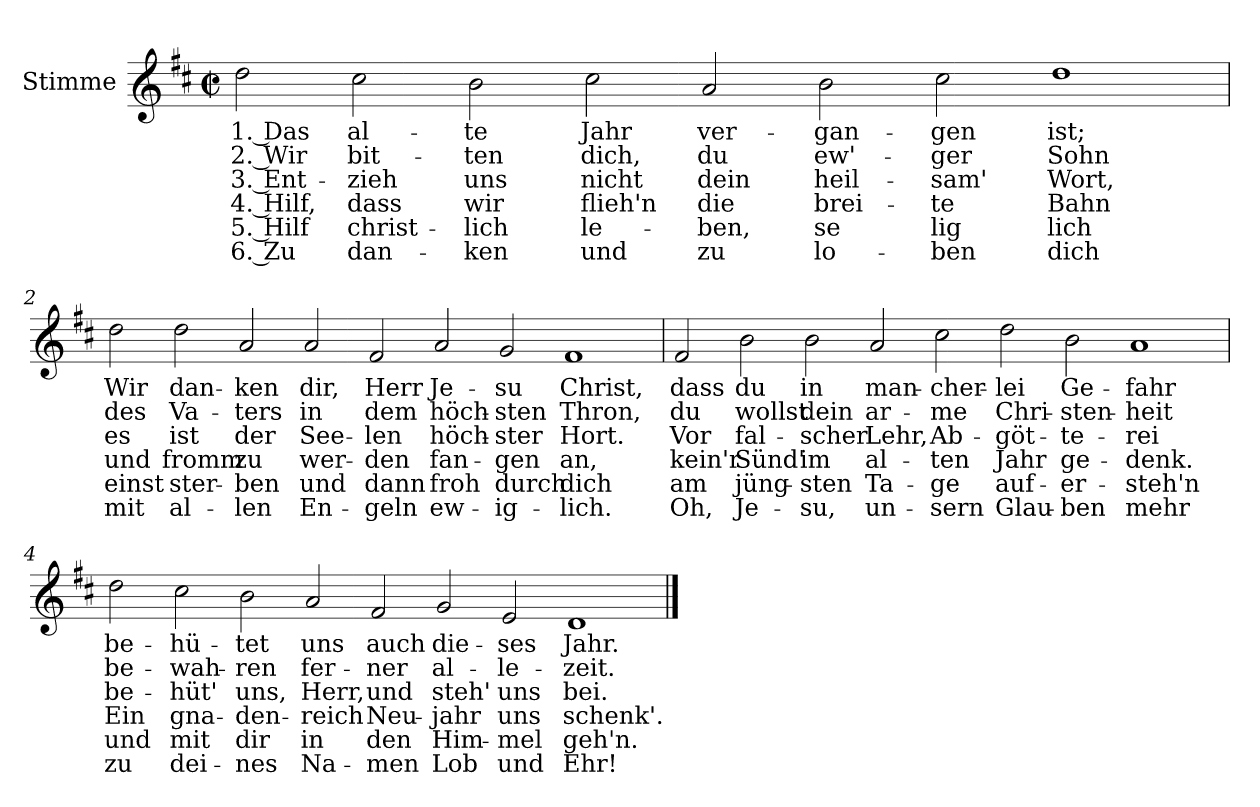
**kern	**text	**text	**text	**text	**text	**text
*part1	*part1	*part1	*part1	*part1	*part1	*part1
*staff1	*staff1	*staff1	*staff1	*staff1	*staff1	*staff1
*I"Stimme	*	*	*	*	*	*
*clefG2	*	*	*	*	*	*
*k[f#c#]	*	*	*	*	*	*
*M2/2	*	*	*	*	*	*
*met(c|)	*	*	*	*	*	*
=1	=1	=1	=1	=1	=1	=1
2dd\	1. Das	2. Wir	3. Ent-	4. Hilf,	5. Hilf	6. Zu
2cc#\	al-	bit-	-zieh	dass	christ-	dan-
2b\	-te	-ten	uns	wir	-lich	-ken
2cc#\	Jahr	dich,	nicht	flieh'n	le-	und
2a/	ver-	du	dein	die	-ben,	zu
2b\	-gan-	ew'-	heil-	brei-	se	lo-
2cc#\	-gen	-ger	-sam'	-te	lig	-ben
1dd	ist;	Sohn	Wort,	Bahn	lich	dich
=2	=2	=2	=2	=2	=2	=2
2dd\	Wir	des	es	und	einst	mit
2dd\	dan-	Va-	ist	fromm	ster-	al-
2a/	-ken	-ters	der	zu	-ben	-len
2a/	dir,	in	See-	wer-	und	En-
2f#/	Herr	dem	-len	-den	dann	-geln
2a/	Je-	höch-	höch-	fan-	froh	ew-
2g/	-su	-sten	-ster	-gen	durch	-ig-
1f#	Christ,	Thron,	Hort.	an,	dich	-lich.
=3	=3	=3	=3	=3	=3	=3
2f#/	dass	du	Vor	kein'r	am	Oh,
2b\	du	wollst	fal-	Sünd'	jüng-	Je-
2b\	in	dein	-scher	im	-sten	-su,
2a/	man-	ar-	Lehr,	al-	Ta-	un-
2cc#\	-cher-	-me	Ab-	-ten	-ge	-sern
2dd\	-lei	Chri-	-göt-	Jahr	auf-	Glau-
2b\	Ge-	-sten-	-te-	ge-	-er-	-ben
1a	-fahr	-heit	-rei	-denk.	-steh'n	mehr
=4	=4	=4	=4	=4	=4	=4
2dd\	be-	be-	be-	Ein	und	zu
2cc#\	-hü-	-wah-	-hüt'	gna-	mit	dei-
2b\	-tet	-ren	uns,	-den-	dir	-nes
2a/	uns	fer-	Herr,	-reich	in	Na-
2f#/	auch	-ner	und	Neu-	den	-men
2g/	die-	al-	steh'	-jahr	Him-	Lob
2e/	-ses	-le-	uns	uns	-mel	und
1d	Jahr.	-zeit.	bei.	schenk'.	geh'n.	Ehr!
==	==	==	==	==	==	==
*-	*-	*-	*-	*-	*-	*-
